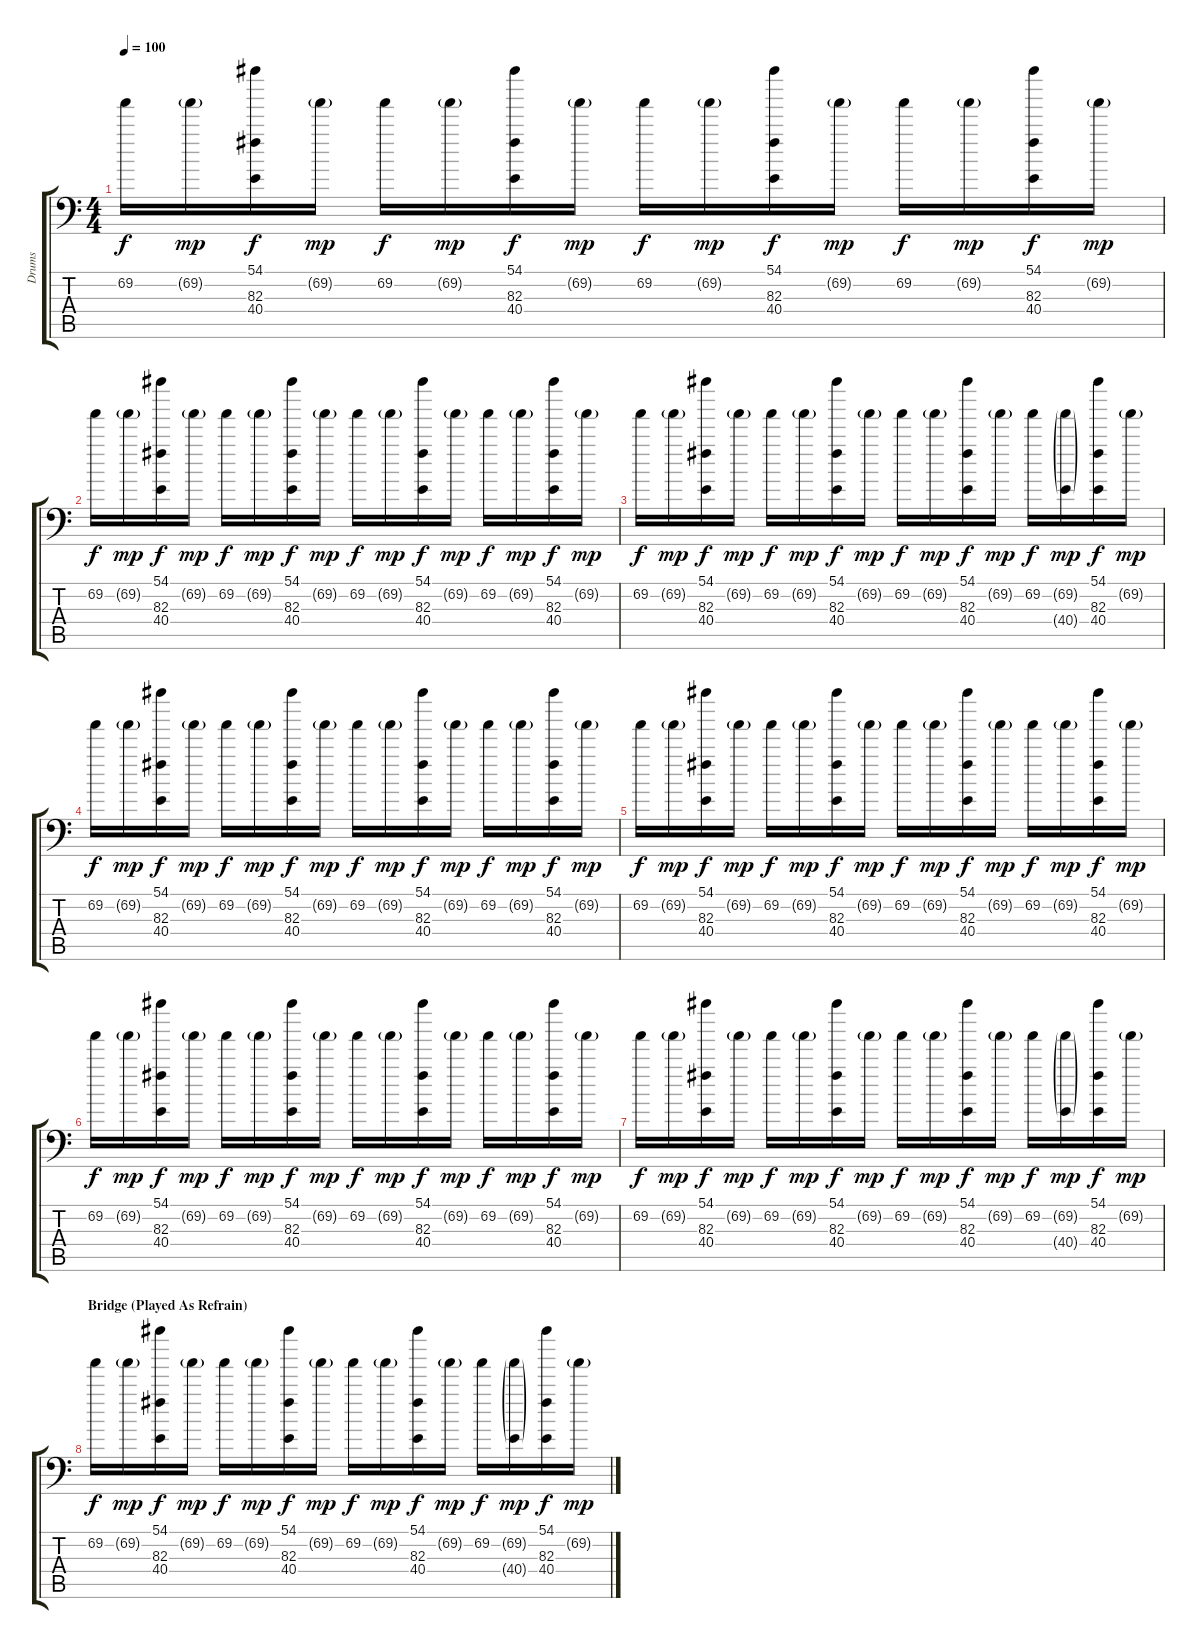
\track ("Drums" "Drums") {instrument acousticgrandpiano}
\staff {score tabs}
\tuning (C-1 C-1 C-1 C-1 C-1 C-1) {hide}
\ts (4 4)
\tempo 100
\clef f4
\ks c
69.2.16{dy f} 69.2{g}.16{dy mp} (54.1 82.3 40.4).16{dy f} 69.2{g}.16{dy mp} 69.2.16{dy f} 69.2{g}.16{dy mp} (54.1 82.3 40.4).16{dy f} 69.2{g}.16{dy mp} 69.2.16{dy f} 69.2{g}.16{dy mp} (54.1 82.3 40.4).16{dy f} 69.2{g}.16{dy mp} 69.2.16{dy f} 69.2{g}.16{dy mp} (54.1 82.3 40.4).16{dy f} 69.2{g}.16{dy mp} |
69.2.16{dy f} 69.2{g}.16{dy mp} (54.1 82.3 40.4).16{dy f} 69.2{g}.16{dy mp} 69.2.16{dy f} 69.2{g}.16{dy mp} (54.1 82.3 40.4).16{dy f} 69.2{g}.16{dy mp} 69.2.16{dy f} 69.2{g}.16{dy mp} (54.1 82.3 40.4).16{dy f} 69.2{g}.16{dy mp} 69.2.16{dy f} 69.2{g}.16{dy mp} (54.1 82.3 40.4).16{dy f} 69.2{g}.16{dy mp} |
69.2.16{dy f} 69.2{g}.16{dy mp} (54.1 82.3 40.4).16{dy f} 69.2{g}.16{dy mp} 69.2.16{dy f} 69.2{g}.16{dy mp} (54.1 82.3 40.4).16{dy f} 69.2{g}.16{dy mp} 69.2.16{dy f} 69.2{g}.16{dy mp} (54.1 82.3 40.4).16{dy f} 69.2{g}.16{dy mp} 69.2.16{dy f} (69.2{g} 40.4{g}).16{dy mp} (54.1 82.3 40.4).16{dy f} 69.2{g}.16{dy mp} |
69.2.16{dy f} 69.2{g}.16{dy mp} (54.1 82.3 40.4).16{dy f} 69.2{g}.16{dy mp} 69.2.16{dy f} 69.2{g}.16{dy mp} (54.1 82.3 40.4).16{dy f} 69.2{g}.16{dy mp} 69.2.16{dy f} 69.2{g}.16{dy mp} (54.1 82.3 40.4).16{dy f} 69.2{g}.16{dy mp} 69.2.16{dy f} 69.2{g}.16{dy mp} (54.1 82.3 40.4).16{dy f} 69.2{g}.16{dy mp} |
69.2.16{dy f} 69.2{g}.16{dy mp} (54.1 82.3 40.4).16{dy f} 69.2{g}.16{dy mp} 69.2.16{dy f} 69.2{g}.16{dy mp} (54.1 82.3 40.4).16{dy f} 69.2{g}.16{dy mp} 69.2.16{dy f} 69.2{g}.16{dy mp} (54.1 82.3 40.4).16{dy f} 69.2{g}.16{dy mp} 69.2.16{dy f} 69.2{g}.16{dy mp} (54.1 82.3 40.4).16{dy f} 69.2{g}.16{dy mp} |
69.2.16{dy f} 69.2{g}.16{dy mp} (54.1 82.3 40.4).16{dy f} 69.2{g}.16{dy mp} 69.2.16{dy f} 69.2{g}.16{dy mp} (54.1 82.3 40.4).16{dy f} 69.2{g}.16{dy mp} 69.2.16{dy f} 69.2{g}.16{dy mp} (54.1 82.3 40.4).16{dy f} 69.2{g}.16{dy mp} 69.2.16{dy f} 69.2{g}.16{dy mp} (54.1 82.3 40.4).16{dy f} 69.2{g}.16{dy mp} |
69.2.16{dy f} 69.2{g}.16{dy mp} (54.1 82.3 40.4).16{dy f} 69.2{g}.16{dy mp} 69.2.16{dy f} 69.2{g}.16{dy mp} (54.1 82.3 40.4).16{dy f} 69.2{g}.16{dy mp} 69.2.16{dy f} 69.2{g}.16{dy mp} (54.1 82.3 40.4).16{dy f} 69.2{g}.16{dy mp} 69.2.16{dy f} (69.2{g} 40.4{g}).16{dy mp} (54.1 82.3 40.4).16{dy f} 69.2{g}.16{dy mp} |
\section ("" "Bridge (Played As Refrain)")
69.2.16{dy f} 69.2{g}.16{dy mp} (54.1 82.3 40.4).16{dy f} 69.2{g}.16{dy mp} 69.2.16{dy f} 69.2{g}.16{dy mp} (54.1 82.3 40.4).16{dy f} 69.2{g}.16{dy mp} 69.2.16{dy f} 69.2{g}.16{dy mp} (54.1 82.3 40.4).16{dy f} 69.2{g}.16{dy mp} 69.2.16{dy f} (69.2{g} 40.4{g}).16{dy mp} (54.1 82.3 40.4).16{dy f} 69.2{g}.16{dy mp}
